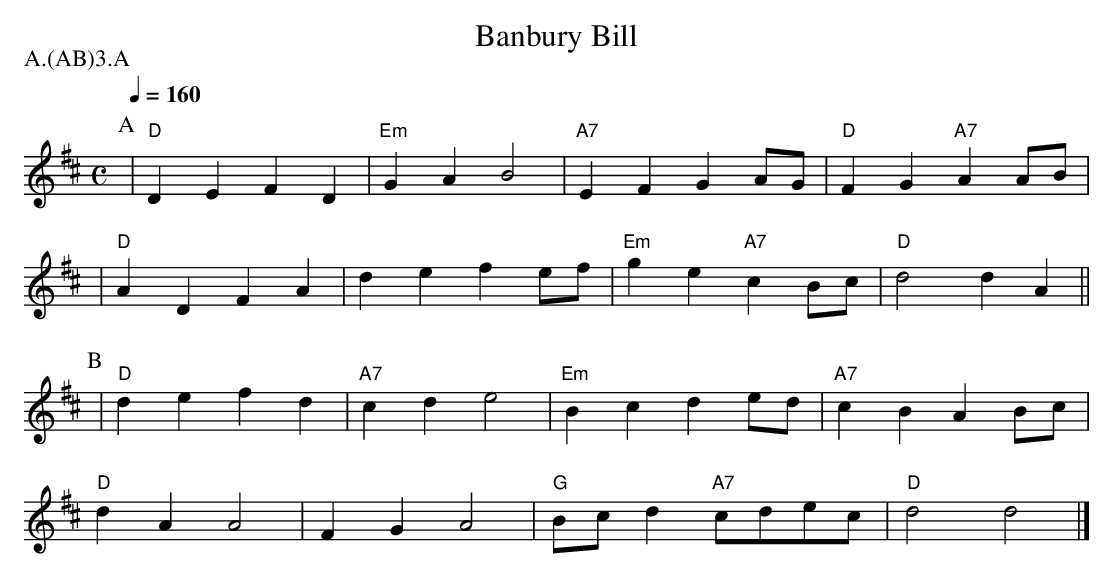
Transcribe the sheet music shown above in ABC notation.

X:1
T:Banbury Bill
M:C
L:1/4
Q:160
P:A.(AB)3.A
K:D
P:A
| "D" DE FD | "Em" GA B2 | "A7" EF GA/G/ | "D" FG "A7" A A/B/ |
| "D" AD FA | de f e/f/ | "Em" ge "A7" cB/c/ | "D" d2 d A ||
P:B
| "D" de fd  | "A7" cd e2 | "Em" Bc de/d/ | "A7" cB A B/c/ |
  "D" dA A2  | FG A2 | "G" B/c/ d "A7" c/d/e/c/ | "D" d2 d2 |]
